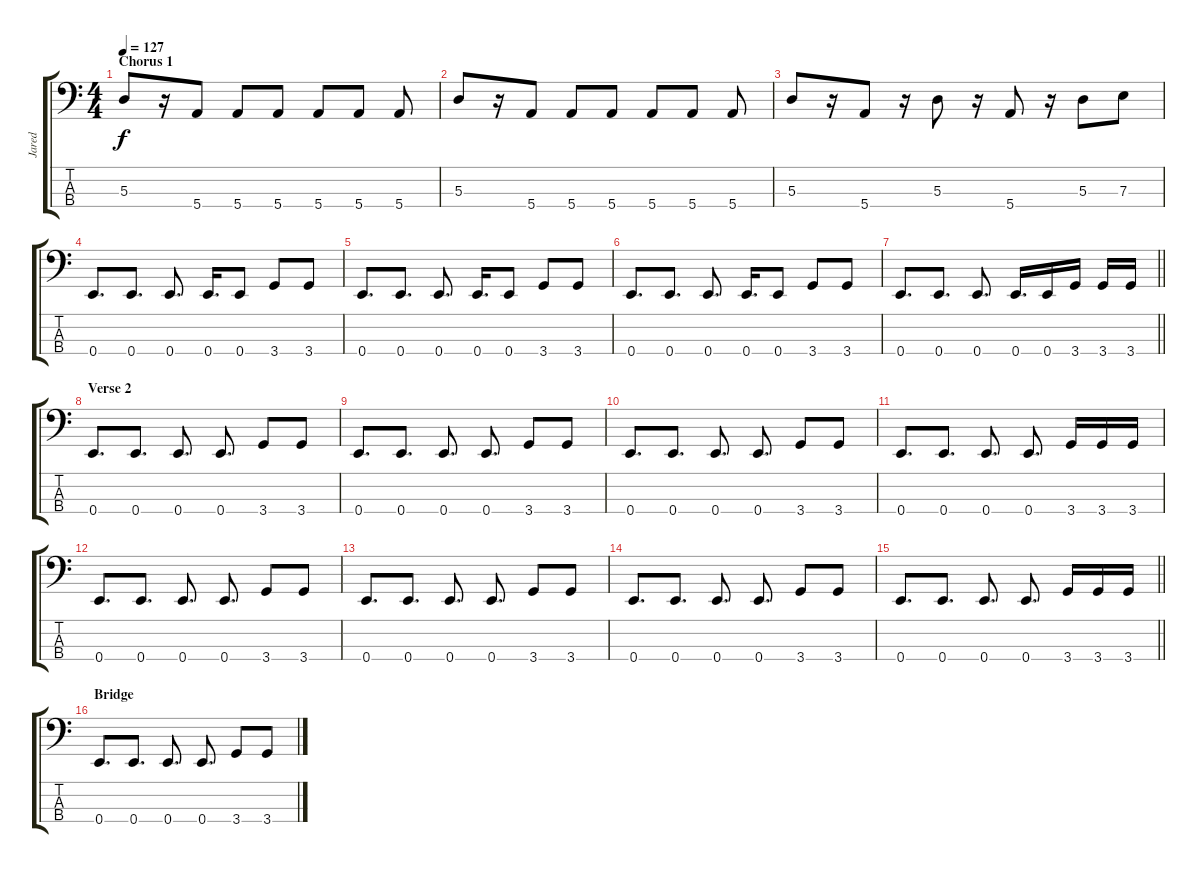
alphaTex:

\track ("Jared" "Jared") {instrument electricbassfinger}
\staff {score tabs}
\tuning (G2 D2 A1 E1) {hide}
\ts (4 4)
\section ("" "Chorus 1")
\tempo 127
\clef f4
\ks c
5.3.8{dy f} r.16 5.4.8 5.4.8 5.4.8 5.4.8 5.4.8 5.4.8 |
5.3.8 r.16 5.4.8 5.4.8 5.4.8 5.4.8 5.4.8 5.4.8 |
5.3.8 r.16 5.4.8 r.16 5.3.8 r.16 5.4.8 r.16 5.3.8 7.3.8 |
0.4.8{d} 0.4.8{d} 0.4.8{d} 0.4.16{d} 0.4.8 3.4.8 3.4.8 |
0.4.8{d} 0.4.8{d} 0.4.8{d} 0.4.16{d} 0.4.8 3.4.8 3.4.8 |
0.4.8{d} 0.4.8{d} 0.4.8{d} 0.4.16{d} 0.4.8 3.4.8 3.4.8 |
\barLineRight lightlight
0.4.8{d} 0.4.8{d} 0.4.8{d} 0.4.16{d} 0.4.16 3.4.16 3.4.16 3.4.16 |
\section ("" "Verse 2")
0.4.8{d} 0.4.8{d} 0.4.8{d} 0.4.8{d} 3.4.8 3.4.8 |
0.4.8{d} 0.4.8{d} 0.4.8{d} 0.4.8{d} 3.4.8 3.4.8 |
0.4.8{d} 0.4.8{d} 0.4.8{d} 0.4.8{d} 3.4.8 3.4.8 |
0.4.8{d} 0.4.8{d} 0.4.8{d} 0.4.8{d} 3.4.16 3.4.16 3.4.16 |
0.4.8{d} 0.4.8{d} 0.4.8{d} 0.4.8{d} 3.4.8 3.4.8 |
0.4.8{d} 0.4.8{d} 0.4.8{d} 0.4.8{d} 3.4.8 3.4.8 |
0.4.8{d} 0.4.8{d} 0.4.8{d} 0.4.8{d} 3.4.8 3.4.8 |
\barLineRight lightlight
0.4.8{d} 0.4.8{d} 0.4.8{d} 0.4.8{d} 3.4.16 3.4.16 3.4.16 |
\section ("" "Bridge")
0.4.8{d} 0.4.8{d} 0.4.8{d} 0.4.8{d} 3.4.8 3.4.8
